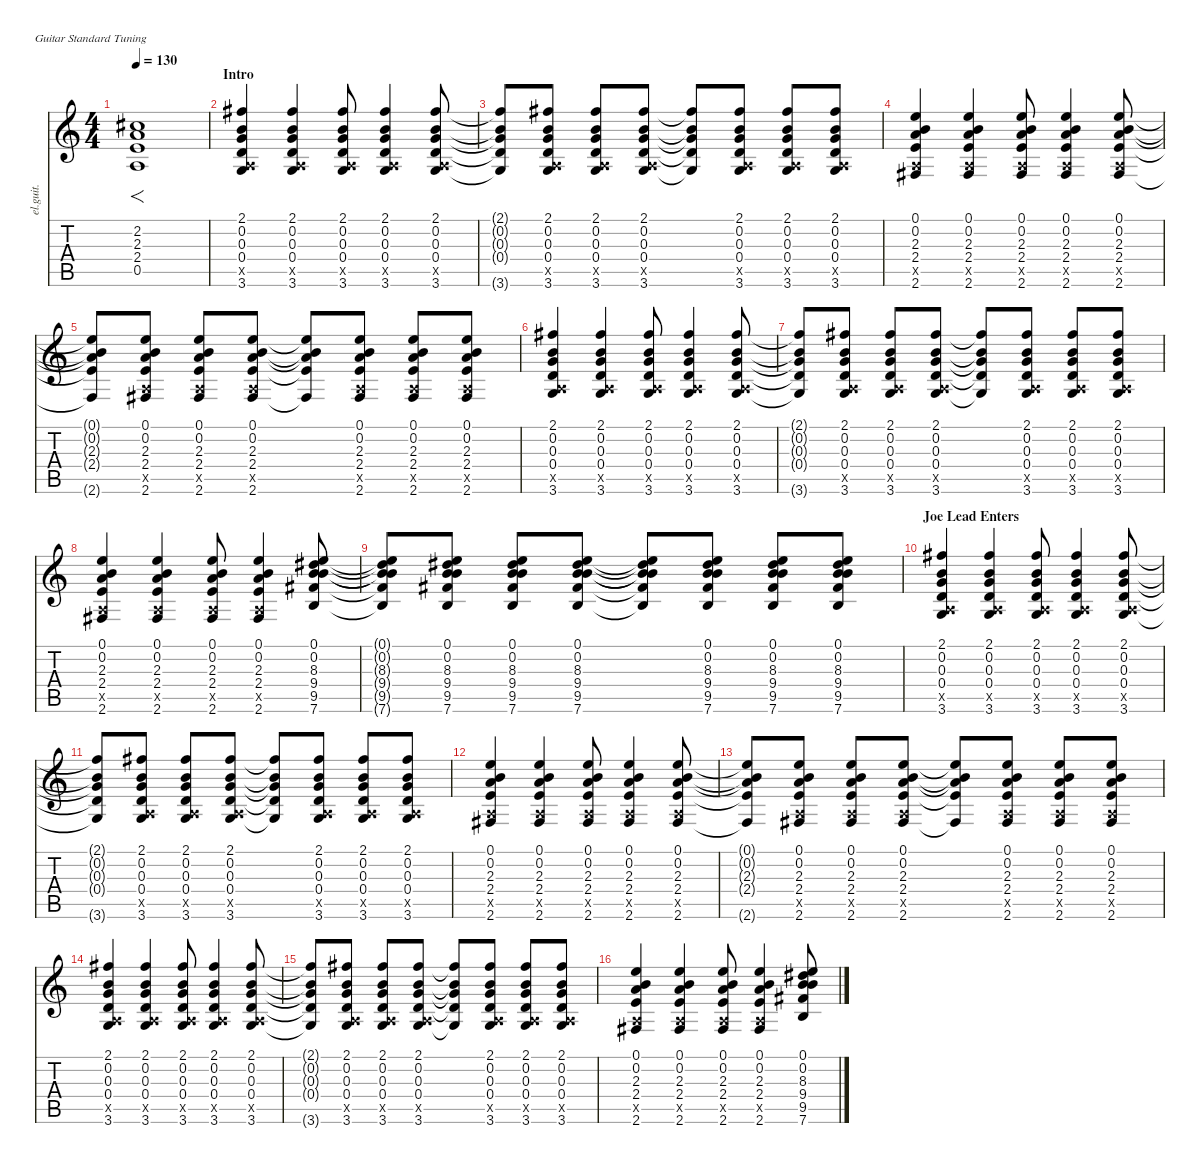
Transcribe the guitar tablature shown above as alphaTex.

\defaultSystemsLayout 4
\hideDynamics
\bracketExtendMode nobrackets
\otherSystemsTrackNameOrientation horizontal
\track ("Clean Chorused" "el.guit.") {instrument electricguitarclean}
\staff {score tabs}
\tuning (E4 B3 G3 D3 A2 E2)
\ts (4 4)
\tempo 130
\clef g2
\ks c
(2.2{acc #} 2.3 2.4 0.5).1{f dy ff instrument electricguitarclean} |
\section ("" "Intro")
(2.1{acc #} 0.2 0.3 0.4 0.5{x} 3.6).4{dy f} (2.1{acc #} 0.2 0.3 0.4 0.5{x} 3.6).4 (2.1{acc #} 0.2 0.3 0.4 0.5{x} 3.6).8 (2.1{acc #} 0.2 0.3 0.4 0.5{x} 3.6).4 (2.1{acc #} 0.2 0.3 0.4 0.5{x} 3.6).8 |
(2.1{t acc #} 0.2{t} 0.3{t} 0.4{t} 3.6{t}).8 (2.1{acc #} 0.2 0.3 0.4 0.5{x} 3.6).8 (2.1{acc #} 0.2 0.3 0.4 0.5{x} 3.6).8 (2.1{acc #} 0.2 0.3 0.4 0.5{x} 3.6).8 (2.1{t acc #} 0.2{t} 0.3{t} 0.4{t} 3.6{t}).8 (2.1{acc #} 0.2 0.3 0.4 0.5{x} 3.6).8 (2.1{acc #} 0.2 0.3 0.4 0.5{x} 3.6).8 (2.1{acc #} 0.2 0.3 0.4 0.5{x} 3.6).8 |
(0.1 0.2 2.3 2.4 0.5{x} 2.6{acc #}).4 (0.1 0.2 2.3 2.4 0.5{x} 2.6{acc #}).4 (0.1 0.2 2.3 2.4 0.5{x} 2.6{acc #}).8 (0.1 0.2 2.3 2.4 0.5{x} 2.6{acc #}).4 (0.1 0.2 2.3 2.4 0.5{x} 2.6{acc #}).8 |
(0.1{t} 0.2{t} 2.3{t} 2.4{t} 2.6{t acc #}).8 (0.1 0.2 2.3 2.4 0.5{x} 2.6{acc #}).8 (0.1 0.2 2.3 2.4 0.5{x} 2.6{acc #}).8 (0.1 0.2 2.3 2.4 0.5{x} 2.6{acc #}).8 (0.1{t} 0.2{t} 2.3{t} 2.4{t} 2.6{t acc #}).8 (0.1 0.2 2.3 2.4 0.5{x} 2.6{acc #}).8 (0.1 0.2 2.3 2.4 0.5{x} 2.6{acc #}).8 (0.1 0.2 2.3 2.4 0.5{x} 2.6{acc #}).8 |
(2.1{acc #} 0.2 0.3 0.4 0.5{x} 3.6).4 (2.1{acc #} 0.2 0.3 0.4 0.5{x} 3.6).4 (2.1{acc #} 0.2 0.3 0.4 0.5{x} 3.6).8 (2.1{acc #} 0.2 0.3 0.4 0.5{x} 3.6).4 (2.1{acc #} 0.2 0.3 0.4 0.5{x} 3.6).8 |
(2.1{t acc #} 0.2{t} 0.3{t} 0.4{t} 3.6{t}).8 (2.1{acc #} 0.2 0.3 0.4 0.5{x} 3.6).8 (2.1{acc #} 0.2 0.3 0.4 0.5{x} 3.6).8 (2.1{acc #} 0.2 0.3 0.4 0.5{x} 3.6).8 (2.1{t acc #} 0.2{t} 0.3{t} 0.4{t} 3.6{t}).8 (2.1{acc #} 0.2 0.3 0.4 0.5{x} 3.6).8 (2.1{acc #} 0.2 0.3 0.4 0.5{x} 3.6).8 (2.1{acc #} 0.2 0.3 0.4 0.5{x} 3.6).8 |
(0.1 0.2 2.3 2.4 0.5{x} 2.6{acc #}).4 (0.1 0.2 2.3 2.4 0.5{x} 2.6{acc #}).4 (0.1 0.2 2.3 2.4 0.5{x} 2.6{acc #}).8 (0.1 0.2 2.3 2.4 0.5{x} 2.6{acc #}).4 (0.1 0.2 8.3{acc #} 9.4 9.5{acc #} 7.6).8 |
(0.1{t} 0.2{t} 8.3{t acc #} 9.4{t} 9.5{t acc #} 7.6{t}).8 (0.1 0.2 8.3{acc #} 9.4 9.5{acc #} 7.6).8 (0.1 0.2 8.3{acc #} 9.4 9.5{acc #} 7.6).8 (0.1 0.2 8.3{acc #} 9.4 9.5{acc #} 7.6).8 (0.1{t} 0.2{t} 8.3{t acc #} 9.4{t} 9.5{t acc #} 7.6{t}).8 (0.1 0.2 8.3{acc #} 9.4 9.5{acc #} 7.6).8 (0.1 0.2 8.3{acc #} 9.4 9.5{acc #} 7.6).8 (0.1 0.2 8.3{acc #} 9.4 9.5{acc #} 7.6).8 |
\section ("" "Joe Lead Enters")
(2.1{acc #} 0.2 0.3 0.4 0.5{x} 3.6).4 (2.1{acc #} 0.2 0.3 0.4 0.5{x} 3.6).4 (2.1{acc #} 0.2 0.3 0.4 0.5{x} 3.6).8 (2.1{acc #} 0.2 0.3 0.4 0.5{x} 3.6).4 (2.1{acc #} 0.2 0.3 0.4 0.5{x} 3.6).8 |
(2.1{t acc #} 0.2{t} 0.3{t} 0.4{t} 3.6{t}).8 (2.1{acc #} 0.2 0.3 0.4 0.5{x} 3.6).8 (2.1{acc #} 0.2 0.3 0.4 0.5{x} 3.6).8 (2.1{acc #} 0.2 0.3 0.4 0.5{x} 3.6).8 (2.1{t acc #} 0.2{t} 0.3{t} 0.4{t} 3.6{t}).8 (2.1{acc #} 0.2 0.3 0.4 0.5{x} 3.6).8 (2.1{acc #} 0.2 0.3 0.4 0.5{x} 3.6).8 (2.1{acc #} 0.2 0.3 0.4 0.5{x} 3.6).8 |
(0.1 0.2 2.3 2.4 0.5{x} 2.6{acc #}).4 (0.1 0.2 2.3 2.4 0.5{x} 2.6{acc #}).4 (0.1 0.2 2.3 2.4 0.5{x} 2.6{acc #}).8 (0.1 0.2 2.3 2.4 0.5{x} 2.6{acc #}).4 (0.1 0.2 2.3 2.4 0.5{x} 2.6{acc #}).8 |
(0.1{t} 0.2{t} 2.3{t} 2.4{t} 2.6{t acc #}).8 (0.1 0.2 2.3 2.4 0.5{x} 2.6{acc #}).8 (0.1 0.2 2.3 2.4 0.5{x} 2.6{acc #}).8 (0.1 0.2 2.3 2.4 0.5{x} 2.6{acc #}).8 (0.1{t} 0.2{t} 2.3{t} 2.4{t} 2.6{t acc #}).8 (0.1 0.2 2.3 2.4 0.5{x} 2.6{acc #}).8 (0.1 0.2 2.3 2.4 0.5{x} 2.6{acc #}).8 (0.1 0.2 2.3 2.4 0.5{x} 2.6{acc #}).8 |
(2.1{acc #} 0.2 0.3 0.4 0.5{x} 3.6).4 (2.1{acc #} 0.2 0.3 0.4 0.5{x} 3.6).4 (2.1{acc #} 0.2 0.3 0.4 0.5{x} 3.6).8 (2.1{acc #} 0.2 0.3 0.4 0.5{x} 3.6).4 (2.1{acc #} 0.2 0.3 0.4 0.5{x} 3.6).8 |
(2.1{t acc #} 0.2{t} 0.3{t} 0.4{t} 3.6{t}).8 (2.1{acc #} 0.2 0.3 0.4 0.5{x} 3.6).8 (2.1{acc #} 0.2 0.3 0.4 0.5{x} 3.6).8 (2.1{acc #} 0.2 0.3 0.4 0.5{x} 3.6).8 (2.1{t acc #} 0.2{t} 0.3{t} 0.4{t} 3.6{t}).8 (2.1{acc #} 0.2 0.3 0.4 0.5{x} 3.6).8 (2.1{acc #} 0.2 0.3 0.4 0.5{x} 3.6).8 (2.1{acc #} 0.2 0.3 0.4 0.5{x} 3.6).8 |
(0.1 0.2 2.3 2.4 0.5{x} 2.6{acc #}).4 (0.1 0.2 2.3 2.4 0.5{x} 2.6{acc #}).4 (0.1 0.2 2.3 2.4 0.5{x} 2.6{acc #}).8 (0.1 0.2 2.3 2.4 0.5{x} 2.6{acc #}).4 (0.1 0.2 8.3{acc #} 9.4 9.5{acc #} 7.6).8
